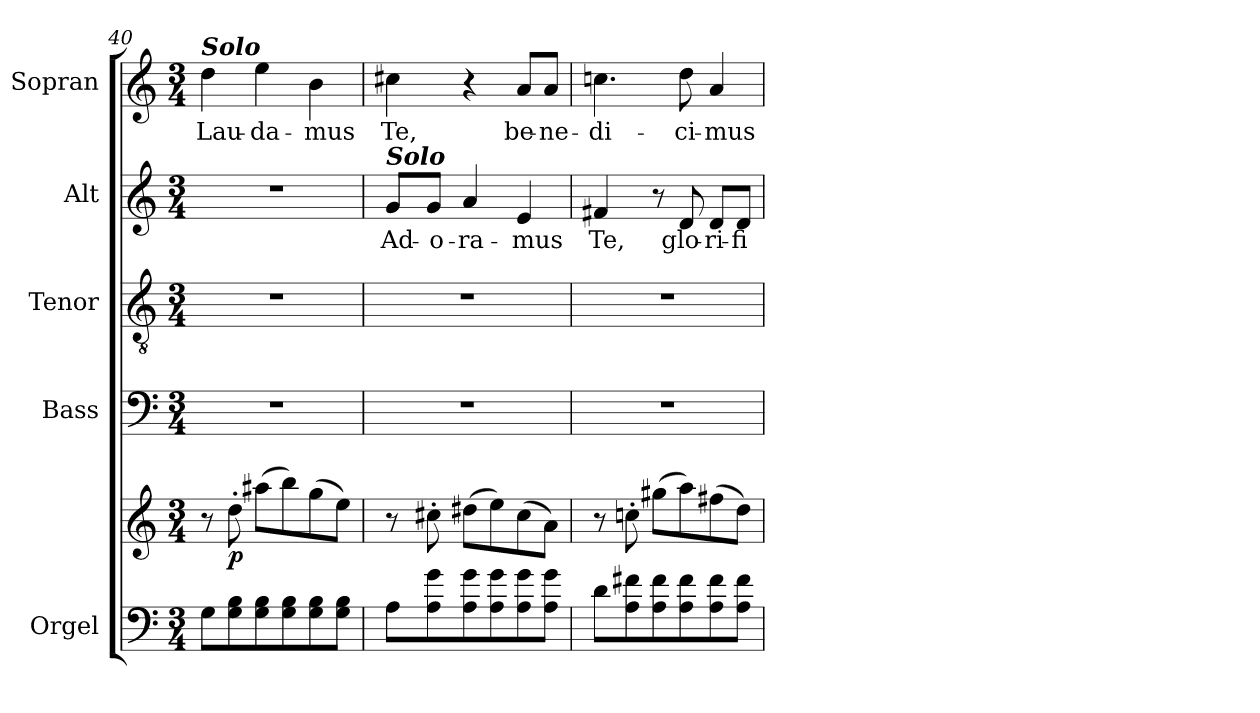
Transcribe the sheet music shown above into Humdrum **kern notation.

**kern	**kern	**dynam	**kern	**kern	**kern	**text	**kern	**text
*part5	*part5	*part5	*part4	*part3	*part2	*part2	*part1	*part1
*staff6	*staff5	*staff5/6	*staff4	*staff3	*staff2	*staff2	*staff1	*staff1
*I"Orgel	*	*	*I"Bass	*I"Tenor	*I"Alt	*	*I"Sopran	*
*	*	*	*I'B.	*I'T.	*I'A.	*	*I'S.	*
*clefF4	*clefG2	*	*clefF4	*clefGv2	*clefG2	*	*clefG2	*
*k[]	*k[]	*	*k[]	*k[]	*k[]	*	*k[]	*
*C:	*C:	*	*C:	*C:	*C:	*	*C:	*
*M3/4	*M3/4	*	*M3/4	*M3/4	*M3/4	*	*M3/4	*
=40	=40	=40	=40	=40	=40	=40	=40	=40
!	!	!	!	!	!	!	!LO:TX:a:Bi:t=Solo	!
!	!	!	!	!	!	!	!	!LO:LY:b
8G\L	8r	.	2.r	2.r	2.r	.	4dd\	Lau-
!	!	!LO:DY:b	!	!	!	!	!	!
8G\ 8B\	8dd'>\	p	.	.	.	.	.	.
!	!	!	!	!	!	!	!	!LO:LY:b
8G\ 8B\	(>8aa#X\L	.	.	.	.	.	4ee\	-da-
8G\ 8B\	8bb\)	.	.	.	.	.	.	.
!	!	!	!	!	!	!	!	!LO:LY:b
8G\ 8B\	(>8gg\	.	.	.	.	.	4b\	-mus
8G\ 8B\J	8ee\J)	.	.	.	.	.	.	.
=41	=41	=41	=41	=41	=41	=41	=41	=41
!	!	!	!	!	!LO:TX:a:Bi:t=Solo	!	!	!
!	!	!	!	!	!	!LO:LY:b	!	!LO:LY:b
8A\L	8r	.	2.r	2.r	8g/L	Ad-	4cc#X\	Te,
!	!	!	!	!	!	!LO:LY:b	!	!
8A\ 8g\	8cc#X'>\	.	.	.	8g/J	-o-	.	.
!	!	!	!	!	!	!LO:LY:b	!	!
8A\ 8g\	(>8dd#X\L	.	.	.	4a/	-ra-	4r	.
8A\ 8g\	8ee\)	.	.	.	.	.	.	.
!	!	!	!	!	!	!LO:LY:b	!	!LO:LY:b
8A\ 8g\	(>8cc#\	.	.	.	4e/	-mus	8a/L	be-
!	!	!	!	!	!	!	!	!LO:LY:b
8A\ 8g\J	8a\J)	.	.	.	.	.	8a/J	-ne-
=42	=42	=42	=42	=42	=42	=42	=42	=42
!	!	!	!	!	!	!LO:LY:b	!	!LO:LY:b
8d\L	8r	.	2.r	2.r	4f#X/	Te,	4.ccn\	-di-
8A\ 8f#X\	8ccn'>\	.	.	.	.	.	.	.
8A\ 8f#\	(>8gg#X\L	.	.	.	8r	.	.	.
!	!	!	!	!	!	!LO:LY:b	!	!LO:LY:b
8A\ 8f#\	8aa\)	.	.	.	8d/	glo-	8dd\	-ci-
!	!	!	!	!	!	!LO:LY:b	!	!LO:LY:b
8A\ 8f#\	(>8ff#X\	.	.	.	8d/L	-ri-	4a/	-mus
!	!	!	!	!	!	!LO:LY:b	!	!
8A\ 8f#\J	8dd\J)	.	.	.	8d/J	-fi-	.	.
=	=	=	=	=	=	=	=	=
*-	*-	*-	*-	*-	*-	*-	*-	*-
